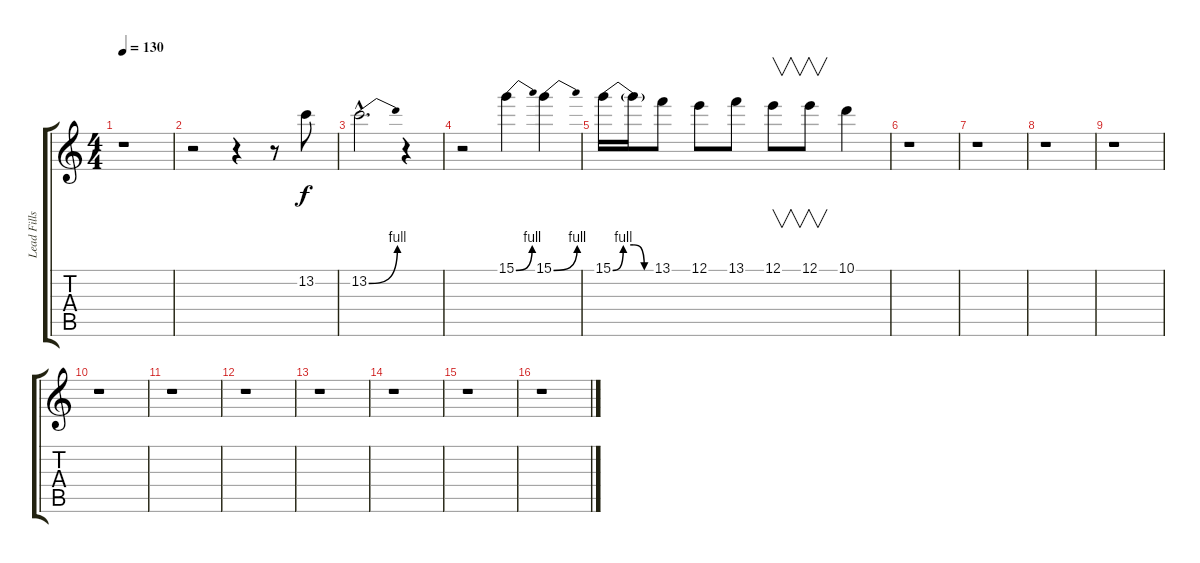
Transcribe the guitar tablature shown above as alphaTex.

\track ("Lead Fills" "Lead Fills") {instrument overdrivenguitar}
\staff {score tabs}
\tuning (E4 B3 G3 D3 A2 E2) {hide}
\ts (4 4)
\tempo 130
\clef g2
\ks c
r.1{dy f} |
r.2 r.4 r.8 13.2.8 |
13.2{be (bend 0 0 60 4) hac}.2{d} r.4 |
r.2 15.1{be (bend 0 0 60 4)}.4 15.1{be (bend 0 0 60 4)}.4 |
15.1{be (custom 0 0 15 4 30 4 45 0 60 0)}.16 15.1{t}.16 13.1.8 12.1.8 13.1.8 12.1.8{v} 12.1.8{v} 10.1.4 |
r.1 |
r.1 |
r.1 |
r.1 |
r.1 |
r.1 |
r.1 |
r.1 |
r.1 |
r.1 |
r.1
